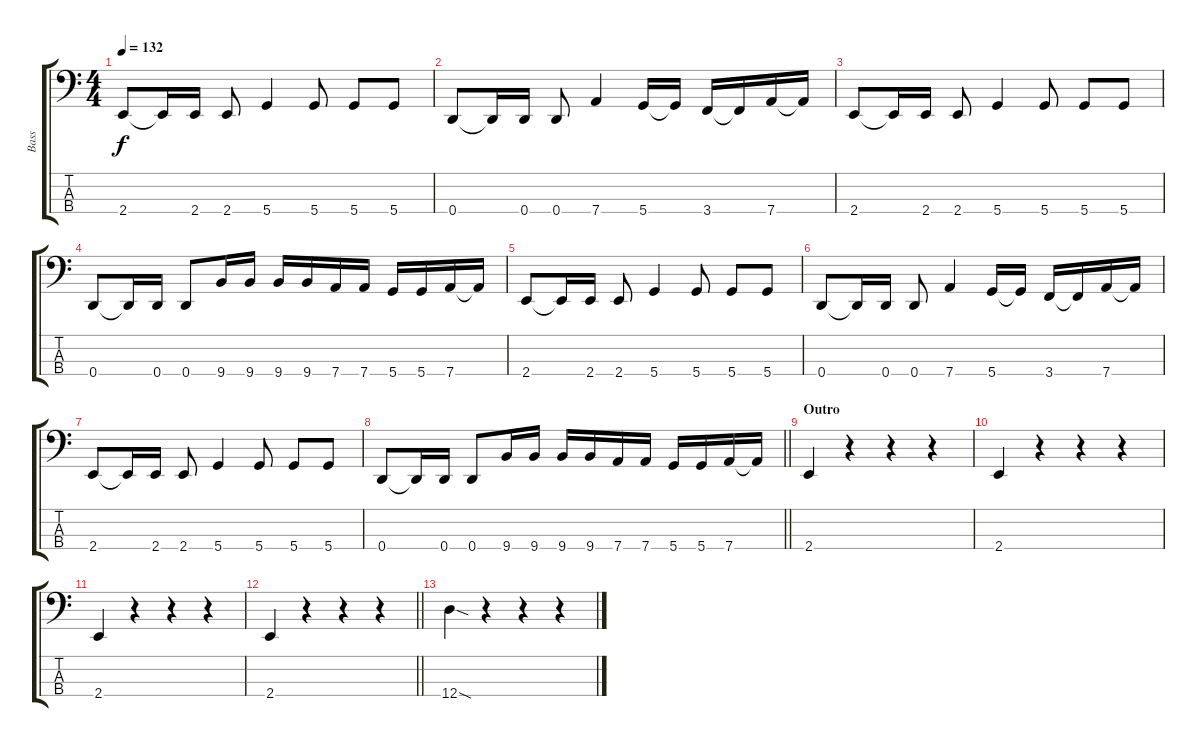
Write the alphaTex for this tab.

\track ("Bass" "Bass") {instrument electricbassfinger}
\staff {score tabs}
\tuning (G2 D2 A1 D1) {hide}
\ts (4 4)
\tempo 132
\clef f4
\ks c
2.4.8{dy f} 2.4{t}.16 2.4.16 2.4.8 5.4.4 5.4.8 5.4.8 5.4.8 |
0.4.8 0.4{t}.16 0.4.16 0.4.8 7.4.4 5.4.16 5.4{t}.16 3.4.16 3.4{t}.16 7.4.16 7.4{t}.16 |
2.4.8 2.4{t}.16 2.4.16 2.4.8 5.4.4 5.4.8 5.4.8 5.4.8 |
0.4.8 0.4{t}.16 0.4.16 0.4.8 9.4.16 9.4.16 9.4.16 9.4.16 7.4.16 7.4.16 5.4.16 5.4.16 7.4.16 7.4{t}.16 |
2.4.8 2.4{t}.16 2.4.16 2.4.8 5.4.4 5.4.8 5.4.8 5.4.8 |
0.4.8 0.4{t}.16 0.4.16 0.4.8 7.4.4 5.4.16 5.4{t}.16 3.4.16 3.4{t}.16 7.4.16 7.4{t}.16 |
2.4.8 2.4{t}.16 2.4.16 2.4.8 5.4.4 5.4.8 5.4.8 5.4.8 |
\barLineRight lightlight
0.4.8 0.4{t}.16 0.4.16 0.4.8 9.4.16 9.4.16 9.4.16 9.4.16 7.4.16 7.4.16 5.4.16 5.4.16 7.4.16 7.4{t}.16 |
\section ("" "Outro")
2.4.4 r.4 r.4 r.4 |
2.4.4 r.4 r.4 r.4 |
2.4.4 r.4 r.4 r.4 |
\barLineRight lightlight
2.4.4 r.4 r.4 r.4 |
12.4{sod}.4 r.4 r.4 r.4
